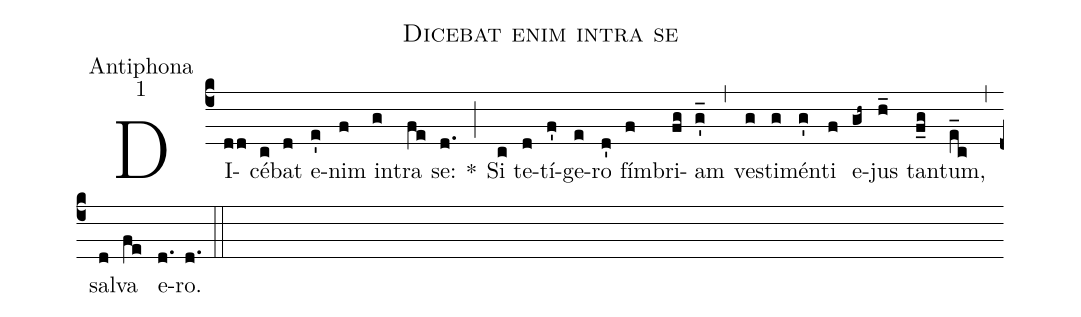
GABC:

name:Dicebat enim intra se;
office-part:Antiphona;
mode:1;
%%
(c4) DI(dd)cé(c)bat(d) e(e')nim(f) in(g)tra(fe) se:(d.) *(;) Si(c) te(d)tí(f')ge(e)ro(d') fím(f)bri(fg)am(g'_) (,) ve(g)sti(g)mén(g')ti(f) e(gh~)jus(h_) tan(f_g)tum,(e_c) (,) sal(d)va(fe) e(d.)ro.(d.) (::)
